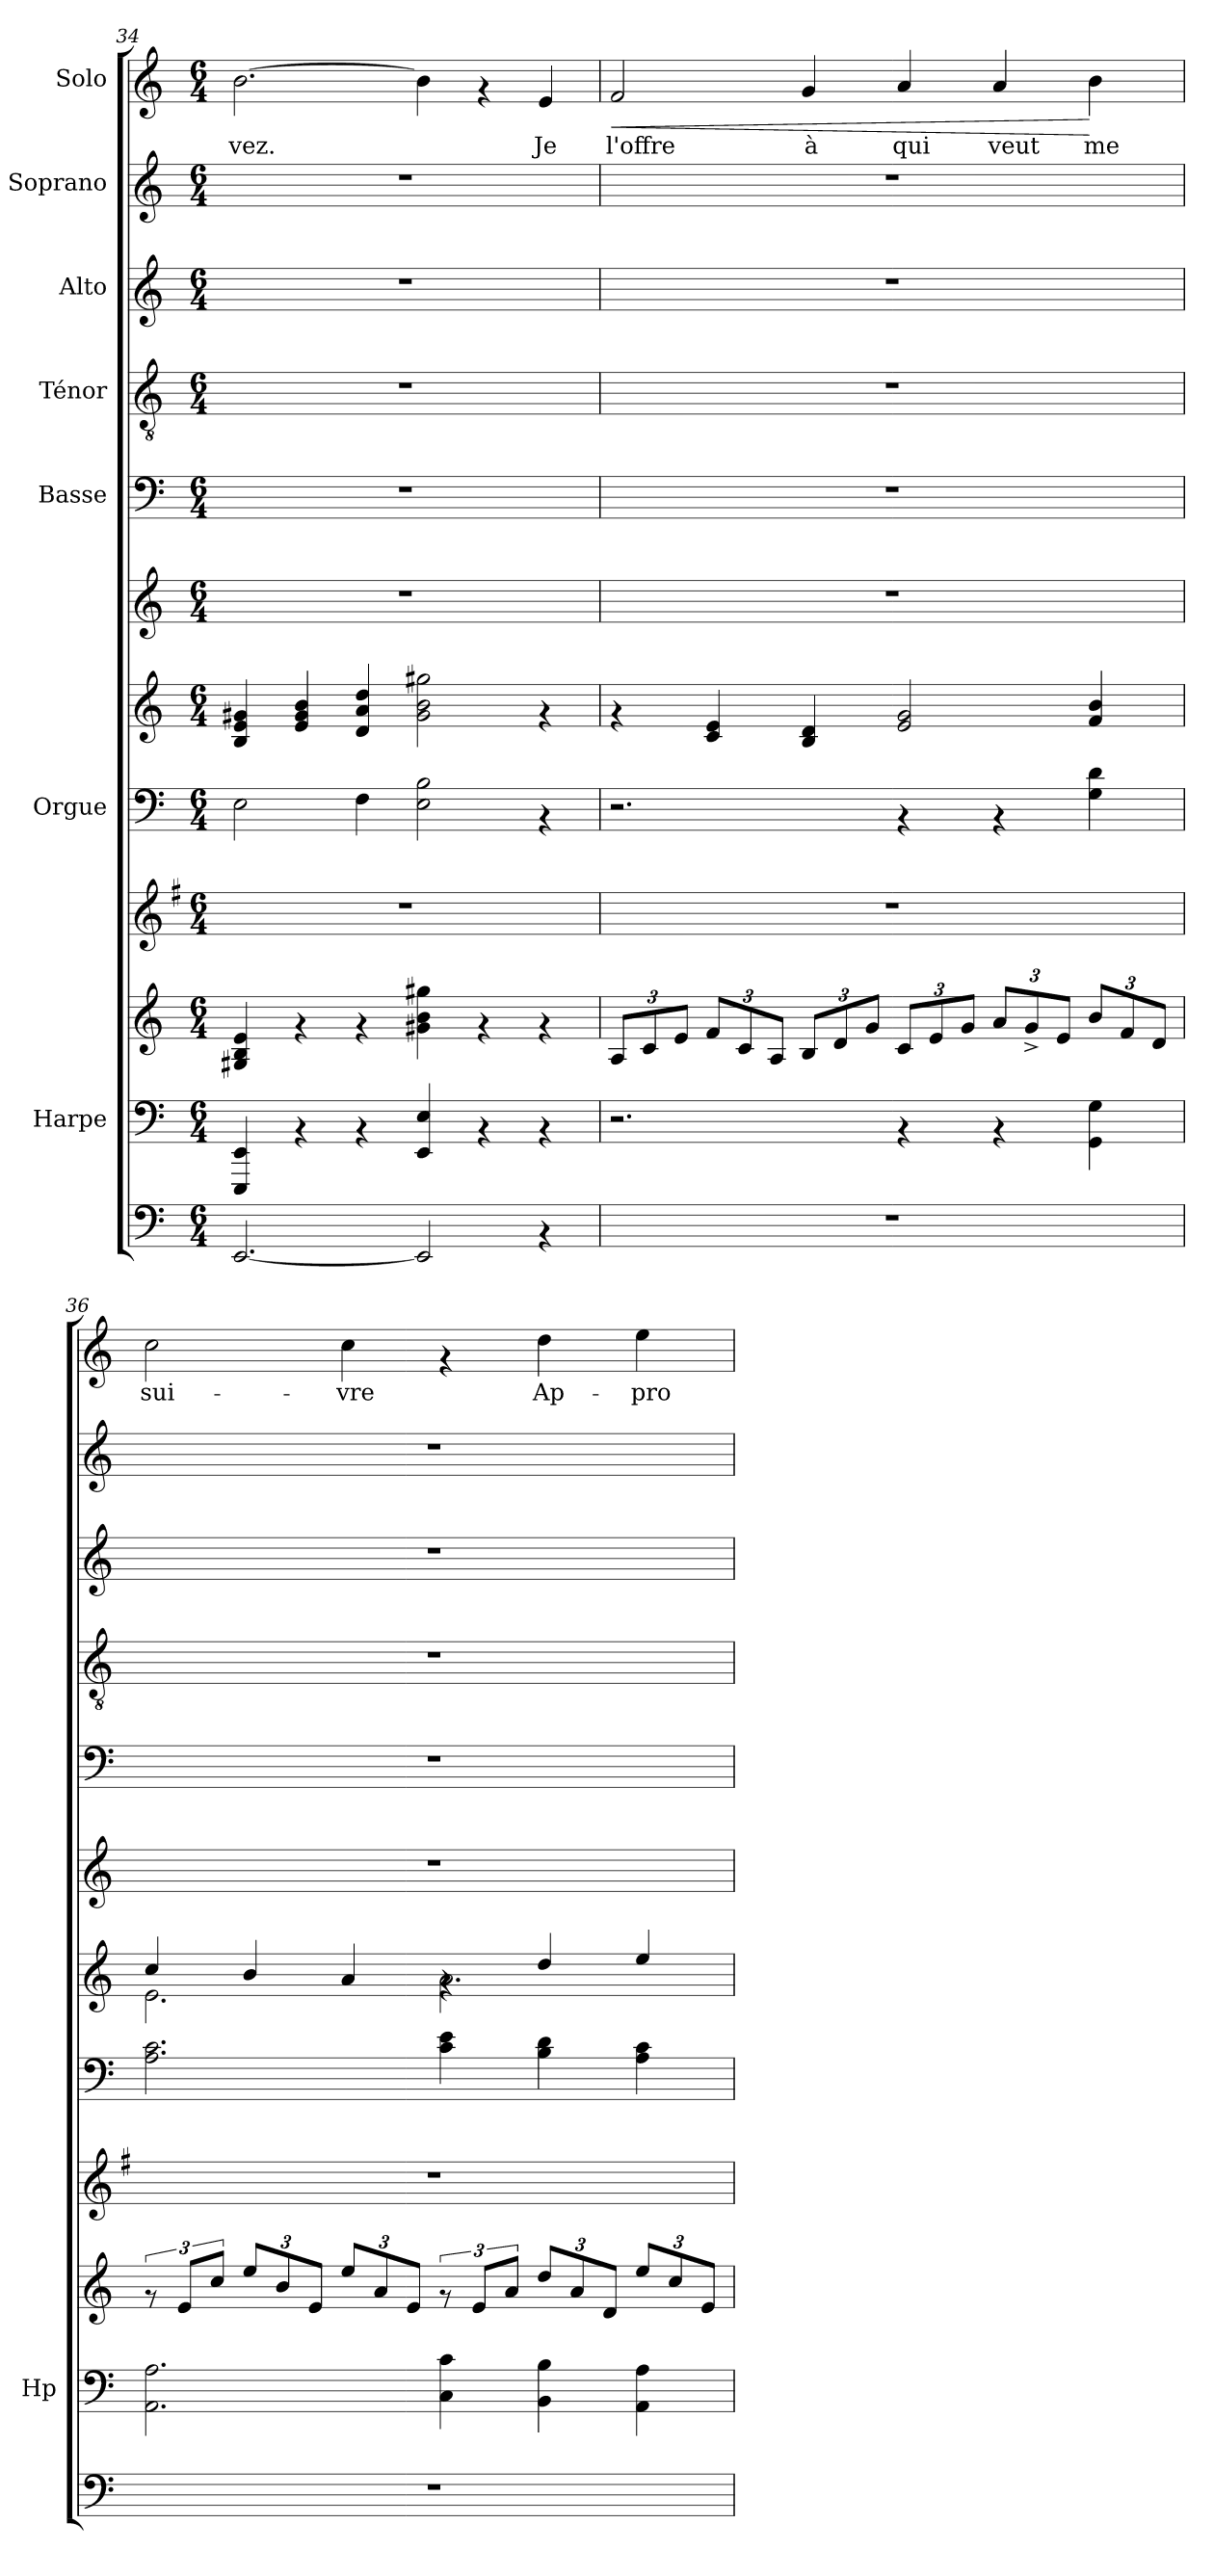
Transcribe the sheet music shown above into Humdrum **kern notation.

**kern	**kern	**kern	**kern	**kern	**kern	**kern	**kern	**kern	**kern	**kern	**kern	**text	**dynam
*part10	*part9	*part9	*part8	*part7	*part7	*part6	*part5	*part4	*part3	*part2	*part1	*part1	*part1
*staff12	*staff11	*staff10	*staff9	*staff8	*staff7	*staff6	*staff5	*staff4	*staff3	*staff2	*staff1	*staff1	*staff1
*	*I"Harpe	*	*	*I"Orgue	*	*	*I"Basse	*I"Ténor	*I"Alto	*I"Soprano	*I"Solo	*	*
*	*I'Hp	*	*	*	*	*	*	*	*	*	*	*	*
*clefF4	*clefF4	*clefG2	*clefG2	*clefF4	*clefG2	*clefG2	*clefF4	*clefGv2	*clefG2	*clefG2	*clefG2	*	*
*	*	*	*ITrd-3c-5	*	*	*	*	*	*	*	*	*	*
*k[]	*k[]	*k[]	*k[]	*k[]	*k[]	*k[]	*k[]	*k[]	*k[]	*k[]	*k[]	*	*
*C:	*C:	*C:	*C:	*C:	*C:	*C:	*C:	*C:	*C:	*C:	*C:	*	*
*M6/4	*M6/4	*M6/4	*M6/4	*M6/4	*M6/4	*M6/4	*M6/4	*M6/4	*M6/4	*M6/4	*M6/4	*	*
=34	=34	=34	=34	=34	=34	=34	=34	=34	=34	=34	=34	=34	=34
!	!	!	!	!	!	!	!	!	!	!	!	!LO:LY:b	!
[<2.EE/	4EEE/ 4EE/	4G#X/ 4B/ 4e/	1.r	2E\	4B/ 4e/ 4g#X/	1.r	1.r	1.r	1.r	1.r	[>2.b\	-vez.	.
.	4rAA	4rf	.	.	4e/ 4g#/ 4b/	.	.	.	.	.	.	.	.
.	4rAA	4rf	.	4F\	4d/ 4a/ 4dd/	.	.	.	.	.	.	.	.
2EE/]	4EE/ 4E/	4g#X\ 4b\ 4gg#X\	.	2E\ 2B\	2g#\ 2b\ 2gg#X\	.	.	.	.	.	4b\]	.	.
.	4rAA	4rf	.	.	.	.	.	.	.	.	4rf	.	.
!	!	!	!	!	!	!	!	!	!	!	!	!LO:LY:b	!
4rAA	4rAA	4rf	.	4rAA	4rf	.	.	.	.	.	4e/	Je	.
!!LO:PB:g=z
=35	=35	=35	=35	=35	=35	=35	=35	=35	=35	=35	=35	=35	=35
*	*	*Xbrackettup	*	*	*	*	*	*	*	*	*	*	*
!	!	!	!	!	!	!	!	!	!	!	!	!LO:LY:b	!LO:HP:b
1.r	2.r	12A/L	1.r	2.r	4rf	1.r	1.r	1.r	1.r	1.r	2f/	l'offre	<
.	.	12c/	.	.	.	.	.	.	.	.	.	.	.
.	.	12e/J	.	.	.	.	.	.	.	.	.	.	.
.	.	12f/L	.	.	4c/ 4e/	.	.	.	.	.	.	.	.
.	.	12c/	.	.	.	.	.	.	.	.	.	.	.
.	.	12A/J	.	.	.	.	.	.	.	.	.	.	.
!	!	!	!	!	!	!	!	!	!	!	!	!LO:LY:b	!
.	.	12B/L	.	.	4B/ 4d/	.	.	.	.	.	4g/	à	.
.	.	12d/	.	.	.	.	.	.	.	.	.	.	.
.	.	12g/J	.	.	.	.	.	.	.	.	.	.	.
!	!	!	!	!	!	!	!	!	!	!	!	!LO:LY:b	!
.	4rAA	12c/L	.	4rAA	2e/ 2g/	.	.	.	.	.	4a/	qui	.
.	.	12e/	.	.	.	.	.	.	.	.	.	.	.
.	.	12g/J	.	.	.	.	.	.	.	.	.	.	.
!	!	!	!	!	!	!	!	!	!	!	!	!LO:LY:b	!
.	4rAA	12a/L	.	4rAA	.	.	.	.	.	.	4a/	veut	.
.	.	12g^</	.	.	.	.	.	.	.	.	.	.	.
.	.	12e/J	.	.	.	.	.	.	.	.	.	.	.
!	!	!	!	!	!	!	!	!	!	!	!	!LO:LY:b	!
.	4GG\ 4G\	12b/L	.	4G\ 4d\	4f/ 4b/	.	.	.	.	.	4b\	me	[
.	.	12f/	.	.	.	.	.	.	.	.	.	.	.
.	.	12d/J	.	.	.	.	.	.	.	.	.	.	.
=36	=36	=36	=36	=36	=36	=36	=36	=36	=36	=36	=36	=36	=36
*	*	*brackettup	*	*	*	*	*	*	*	*	*	*	*
*	*	*	*	*	*^	*	*	*	*	*	*	*	*
!	!	!	!	!	!	!	!	!	!	!	!	!	!LO:LY:b	!
1.r	2.AA\ 2.A\	12rf	1.r	2.A\ 2.c\	4cc/	2.e\	1.r	1.r	1.r	1.r	1.r	2cc\	sui-	.
.	.	12e/L	.	.	.	.	.	.	.	.	.	.	.	.
.	.	12cc/J	.	.	.	.	.	.	.	.	.	.	.	.
*	*	*Xbrackettup	*	*	*	*	*	*	*	*	*	*	*	*
.	.	12ee/L	.	.	4b/	.	.	.	.	.	.	.	.	.
.	.	12b/	.	.	.	.	.	.	.	.	.	.	.	.
.	.	12e/J	.	.	.	.	.	.	.	.	.	.	.	.
!	!	!	!	!	!	!	!	!	!	!	!	!	!LO:LY:b	!
.	.	12ee/L	.	.	4a/	.	.	.	.	.	.	4cc\	-vre	.
.	.	12a/	.	.	.	.	.	.	.	.	.	.	.	.
.	.	12e/J	.	.	.	.	.	.	.	.	.	.	.	.
*	*	*brackettup	*	*	*	*	*	*	*	*	*	*	*	*
.	4C\ 4c\	12rf	.	4c\ 4e\	4rg	2.a\	.	.	.	.	.	4rf	.	.
.	.	12e/L	.	.	.	.	.	.	.	.	.	.	.	.
.	.	12a/J	.	.	.	.	.	.	.	.	.	.	.	.
*	*	*Xbrackettup	*	*	*	*	*	*	*	*	*	*	*	*
!	!	!	!	!	!	!	!	!	!	!	!	!	!LO:LY:b	!
.	4BB\ 4B\	12dd/L	.	4B\ 4d\	4dd/	.	.	.	.	.	.	4dd\	Ap-	.
.	.	12a/	.	.	.	.	.	.	.	.	.	.	.	.
.	.	12d/J	.	.	.	.	.	.	.	.	.	.	.	.
!	!	!	!	!	!	!	!	!	!	!	!	!	!LO:LY:b	!
.	4AA\ 4A\	12ee/L	.	4A\ 4c\	4ee/	.	.	.	.	.	.	4ee\	-pro-	.
.	.	12cc/	.	.	.	.	.	.	.	.	.	.	.	.
.	.	12e/J	.	.	.	.	.	.	.	.	.	.	.	.
*	*	*	*	*	*v	*v	*	*	*	*	*	*	*	*
=	=	=	=	=	=	=	=	=	=	=	=	=	=
*-	*-	*-	*-	*-	*-	*-	*-	*-	*-	*-	*-	*-	*-
